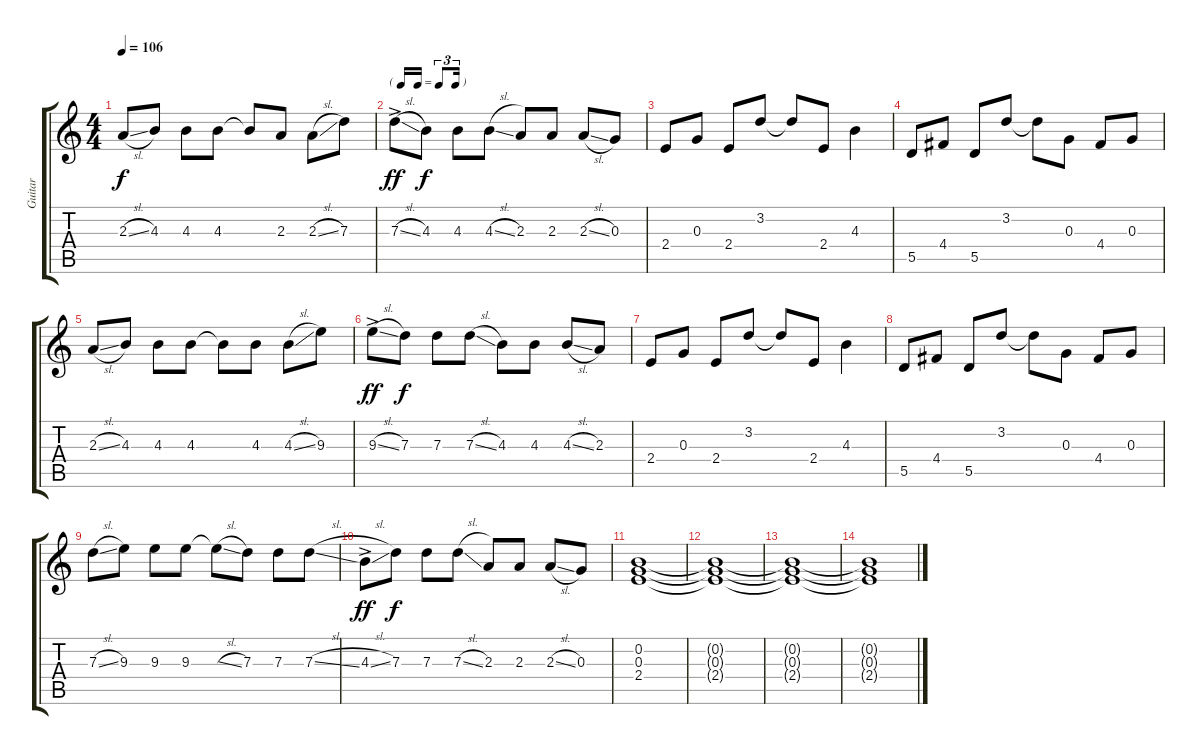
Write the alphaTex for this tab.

\track ("Guitar" "Guitar") {instrument acousticguitarsteel}
\staff {score tabs}
\tuning (E4 B3 G3 D3 A2 E2) {hide}
\ts (4 4)
\tempo 106
\clef g2
\ks c
2.3{sl}.8{dy f} 4.3.8 4.3.8 4.3.8 4.3{t}.8 2.3.8 2.3{sl}.8 7.3.8 |
\tf triplet16th
7.3{sl ac}.8{dy ff} 4.3.8{dy f} 4.3.8 4.3{sl}.8 2.3.8 2.3.8 2.3{sl}.8 0.3.8 |
2.4.8 0.3.8 2.4.8 3.2.8 3.2{t}.8 2.4.8 4.3.4 |
5.5.8 4.4.8 5.5.8 3.2.8 3.2{t}.8 0.3.8 4.4.8 0.3.8 |
2.3{sl}.8 4.3.8 4.3.8 4.3.8 4.3{t}.8 4.3.8 4.3{sl}.8 9.3.8 |
9.3{sl ac}.8{dy ff} 7.3.8{dy f} 7.3.8 7.3{sl}.8 4.3.8 4.3.8 4.3{sl}.8 2.3.8 |
2.4.8 0.3.8 2.4.8 3.2.8 3.2{t}.8 2.4.8 4.3.4 |
5.5.8 4.4.8 5.5.8 3.2.8 3.2{t}.8 0.3.8 4.4.8 0.3.8 |
7.3{sl}.8 9.3.8 9.3.8 9.3.8 9.3{sl t}.8 7.3.8 7.3.8 7.3{sl}.8 |
4.3{sl ac}.8{dy ff} 7.3.8{dy f} 7.3.8 7.3{sl}.8 2.3.8 2.3.8 2.3{sl}.8 0.3.8 |
(0.2 0.3 2.4).1 |
(0.2{t} 0.3{t} 2.4{t}).1 |
(0.2{t} 0.3{t} 2.4{t}).1 |
(0.2{t} 0.3{t} 2.4{t}).1
